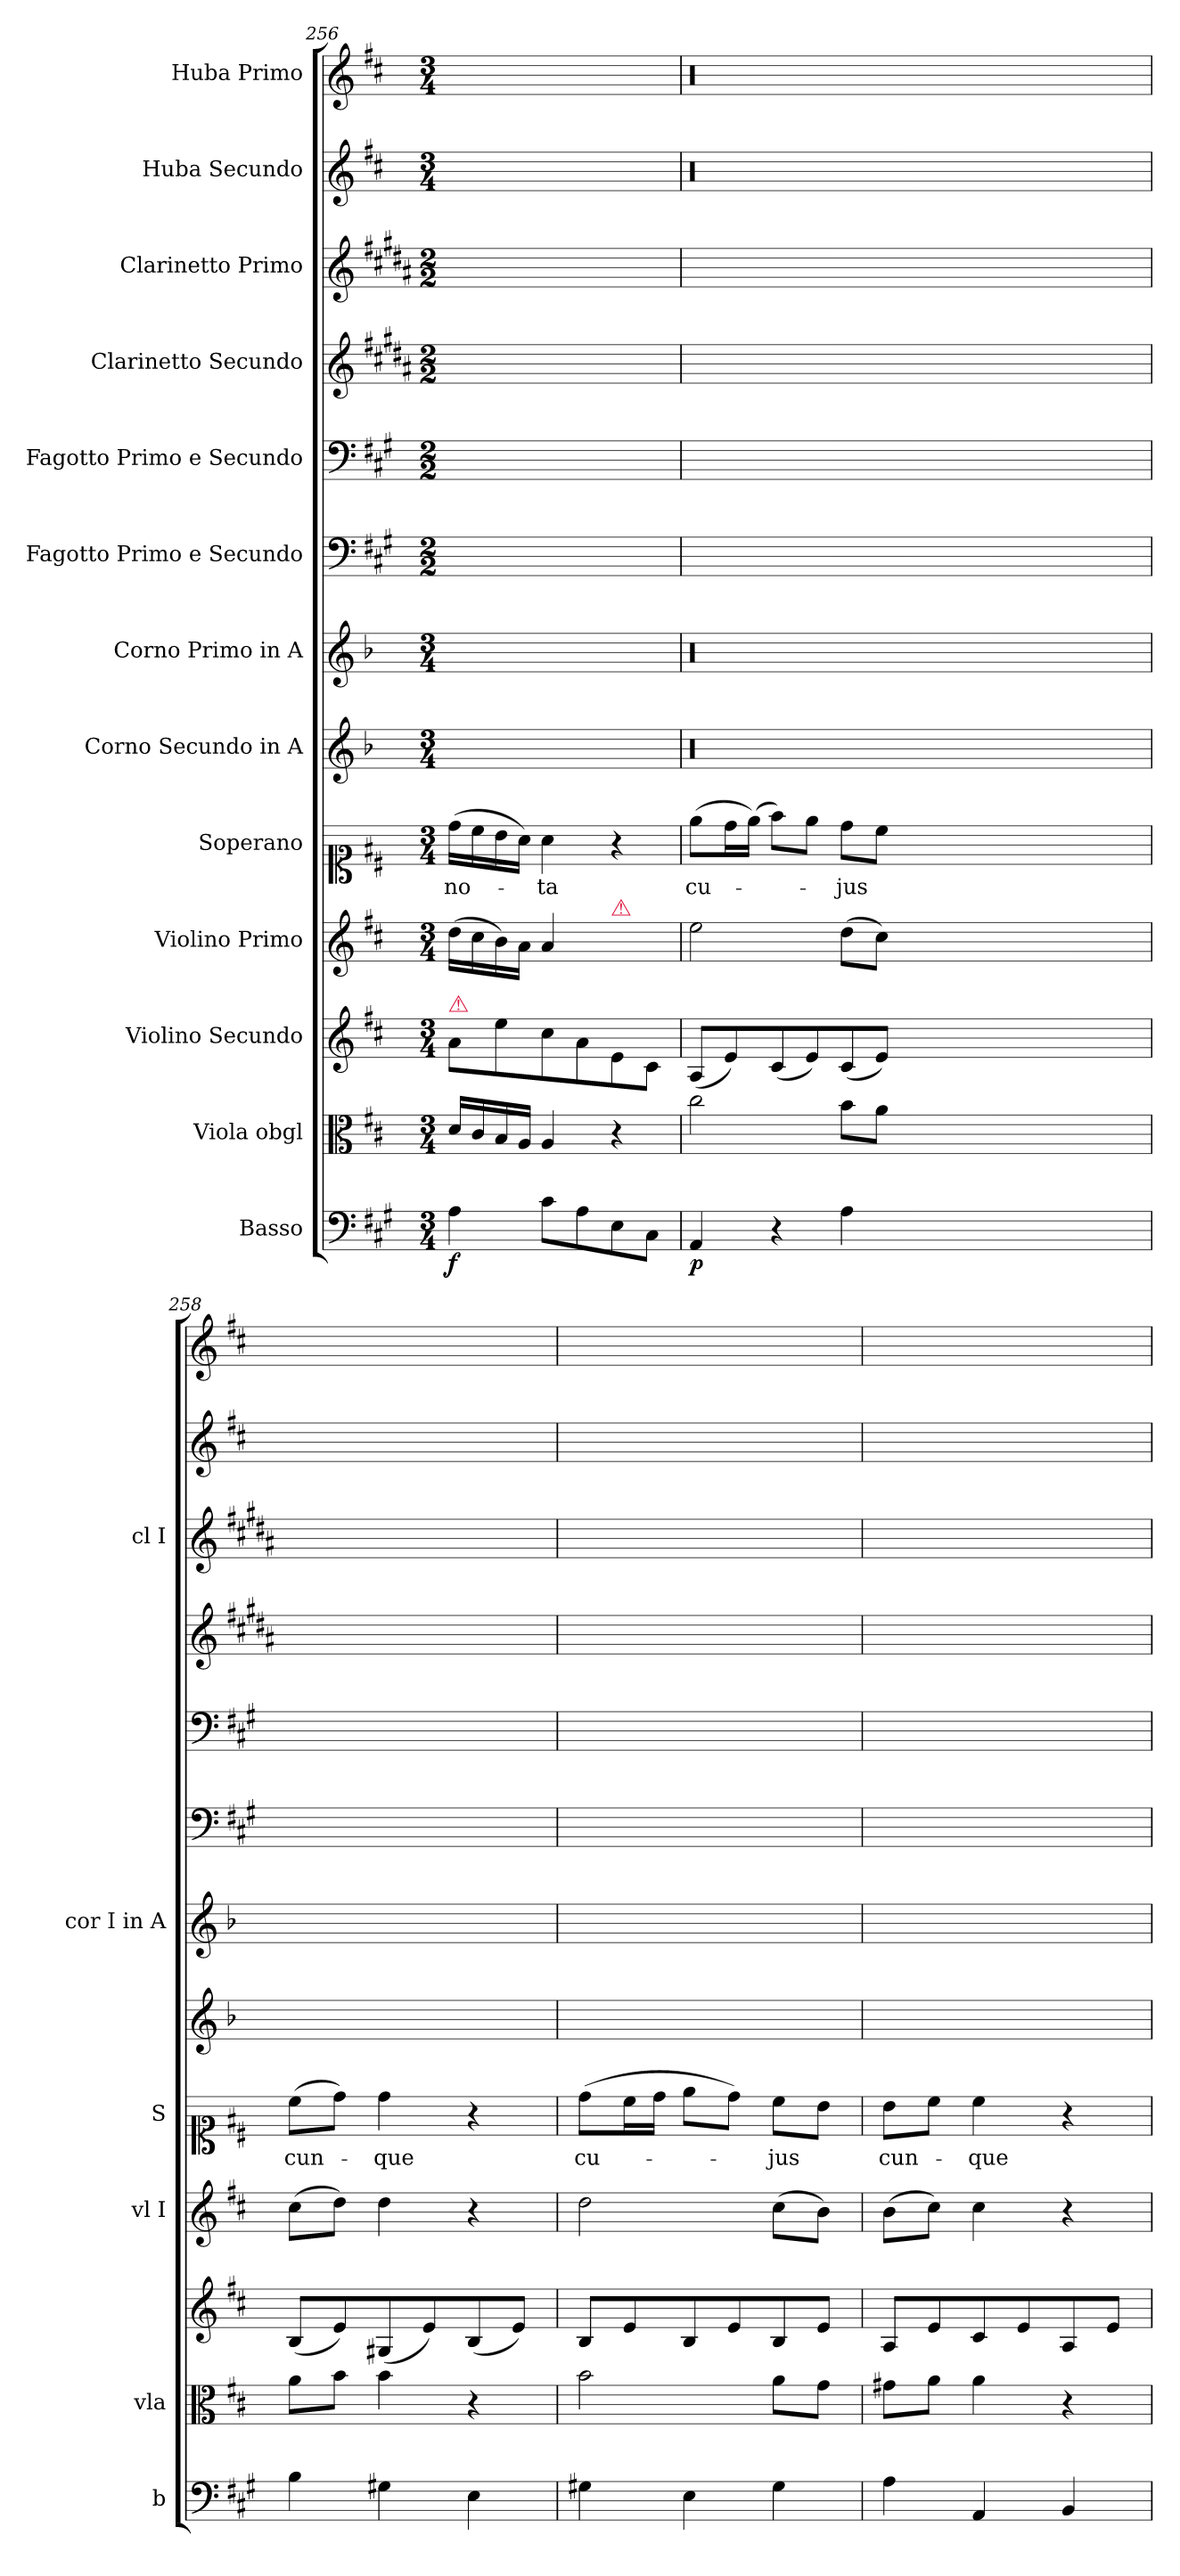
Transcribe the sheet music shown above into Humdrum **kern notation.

**kern	**dynam	**kern	**kern	**kern	**kern	**text	**kern	**kern	**kern	**kern	**kern	**kern	**kern	**kern
*part13	*part13	*part12	*part11	*part10	*part9	*part9	*part8	*part7	*part6	*part5	*part4	*part3	*part2	*part1
*staff13	*staff13	*staff12	*staff11	*staff10	*staff9	*staff9	*staff8	*staff7	*staff6	*staff5	*staff4	*staff3	*staff2	*staff1
*I"Basso	*	*I"Viola obgl	*I"Violino Secundo	*I"Violino Primo	*I"Soperano	*	*I"Corno Secundo in A	*I"Corno Primo in A	*I"Fagotto Primo e Secundo	*I"Fagotto Primo e Secundo	*I"Clarinetto Secundo	*I"Clarinetto Primo	*I"Huba Secundo	*I"Huba Primo
*I'b	*	*I'vla	*	*I'vl I	*I'S	*	*	*I'cor I in A	*	*	*	*I'cl I	*	*
*clefF4	*	*clefC3	*clefG2	*clefG2	*clefC1	*	*clefG2	*clefG2	*clefF4	*clefF4	*clefG2	*clefG2	*clefG2	*clefG2
*	*	*	*	*	*	*	*ITrd2c3	*ITrd2c3	*	*	*ITrd1c2	*ITrd1c2	*	*
*k[f#c#g#]	*	*k[f#c#]	*k[f#c#]	*k[f#c#]	*k[f#c#]	*	*k[f#c#]	*k[f#c#]	*k[f#c#g#]	*k[f#c#g#]	*k[f#c#g#]	*k[f#c#g#]	*k[f#c#]	*k[f#c#]
*M3/4	*	*M3/4	*M3/4	*M3/4	*M3/4	*	*M3/4	*M3/4	*M2/2	*M2/2	*M2/2	*M2/2	*M3/4	*M3/4
=256	=256	=256	=256	=256	=256	=256	=256	=256	=256	=256	=256	=256	=256	=256
!	!	!	!LO:TX:a:color=crimson:t=⚠	!	!	!	!	!	!	!	!	!	!	!
4A\	f	16d/LL	8a\L	(16dd\LL	(16dd\LL	no-	2.ryy	2.ryy	4A\yy	4A\yy	2.ryy	2.ryy	2.ryy	2.ryy
.	.	16c#/	.	16cc#\	16cc#\	.	.	.	.	.	.	.	.	.
.	.	16B/	8ee\	16b\)	16b\	.	.	.	.	.	.	.	.	.
.	.	16A/JJ	.	16a\JJ	16a\JJ)	.	.	.	.	.	.	.	.	.
8c#\L	.	4A/	8cc#\	4a/	4a\	-ta	.	.	8c#\Lyy	8c#\Lyy	.	.	.	.
8A\	.	.	8a\	.	.	.	.	.	8A\yy	8A\yy	.	.	.	.
!	!	!	!	!LO:TX:a:color=crimson:t=⚠	!	!	!	!	!	!	!	!	!	!
8E\	.	4r	8e/	4ryy	4r	.	.	.	8E\yy	8E\yy	.	.	.	.
8C#\J	.	.	8c#/J	.	.	.	.	.	8C#\Jyy	8C#\Jyy	.	.	.	.
=257	=257	=257	=257	=257	=257	=257	=257	=257	=257	=257	=257	=257	=257	=257
!	!	!	!	!	!	!	!LO:N:vis=00	!LO:N:vis=00	!	!	!	!	!LO:N:vis=00	!LO:N:vis=00
4AA/	p	2cc#\	(8A/L	2ee\	(8ee\L	cu-	0.r	0.r	4AA/yy	4AA/yy	2.ryy	2.ryy	0.r	0.r
.	.	.	8e/)	.	16dd\L	.	.	.	.	.	.	.	.	.
.	.	.	.	.	(16ee\JJ)	.	.	.	.	.	.	.	.	.
4r	.	.	(8c#/	.	8ff#\L)	.	.	.	4ryy	4ryy	.	.	.	.
.	.	.	8e/)	.	8ee\J	.	.	.	.	.	.	.	.	.
4A\	.	8b\L	(8c#/	(8dd\L	8dd\L	jus	.	.	4A\yy	4A\yy	.	.	.	.
.	.	8a\J	8e/J)	8cc#\J)	8cc#\J	.	.	.	.	.	.	.	.	.
0ryy	.	0ryy	0ryy	0ryy	0ryy	.	.	.	0ryy	0ryy	0ryy	0ryy	.	.
4ryy	.	4ryy	4ryy	4ryy	4ryy	.	.	.	4ryy	4ryy	4ryy	4ryy	.	.
=258	=258	=258	=258	=258	=258	=258	=258	=258	=258	=258	=258	=258	=258	=258
4B\	.	8a\L	(8B/L	(8cc#\L	(8cc#\L	cun-	2.ryy	2.ryy	4B\yy	4B\yy	2.ryy	2.ryy	2.ryy	2.ryy
.	.	8b\J	8e/)	8dd\J)	8dd\J)	.	.	.	.	.	.	.	.	.
4G#X\	.	4b\	(8G#X/	4dd\	4dd\	-que	.	.	4G#X\yy	4G#X\yy	.	.	.	.
.	.	.	8e/)	.	.	.	.	.	.	.	.	.	.	.
4E\	.	4r	(8B/	4r	4r	.	.	.	4E\yy	4E\yy	.	.	.	.
.	.	.	8e/J)	.	.	.	.	.	.	.	.	.	.	.
=259	=259	=259	=259	=259	=259	=259	=259	=259	=259	=259	=259	=259	=259	=259
4G#X\	.	2b\	8B/L	2dd\	(8dd\L	cu-	2.ryy	2.ryy	4G#X\yy	4G#X\yy	2.ryy	2.ryy	2.ryy	2.ryy
.	.	.	8e/	.	16cc#\L	.	.	.	.	.	.	.	.	.
.	.	.	.	.	16dd\JJ	.	.	.	.	.	.	.	.	.
4E\	.	.	8B/	.	8ee\L	.	.	.	4E\yy	4E\yy	.	.	.	.
.	.	.	8e/	.	8dd\J)	.	.	.	.	.	.	.	.	.
4G#\	.	8a\L	8B/	(8cc#\L	8cc#\L	-jus	.	.	4G#\yy	4G#\yy	.	.	.	.
.	.	8g\J	8e/J	8b\J)	8b\J	.	.	.	.	.	.	.	.	.
=260	=260	=260	=260	=260	=260	=260	=260	=260	=260	=260	=260	=260	=260	=260
4A\	.	8g#X\L	8A/L	(8b\L	8b\L	cun-	2.ryy	2.ryy	4A\yy	4A\yy	2.ryy	2.ryy	2.ryy	2.ryy
.	.	8a\J	8e/	8cc#\J)	8cc#\J	.	.	.	.	.	.	.	.	.
4AA/	.	4a\	8c#/	4cc#\	4cc#\	-que	.	.	4AA/yy	4AA/yy	.	.	.	.
.	.	.	8e/	.	.	.	.	.	.	.	.	.	.	.
4BB/	.	4r	8A/	4r	4r	.	.	.	4BB/yy	4BB/yy	.	.	.	.
.	.	.	8e/J	.	.	.	.	.	.	.	.	.	.	.
=	=	=	=	=	=	=	=	=	=	=	=	=	=	=
*-	*-	*-	*-	*-	*-	*-	*-	*-	*-	*-	*-	*-	*-	*-
